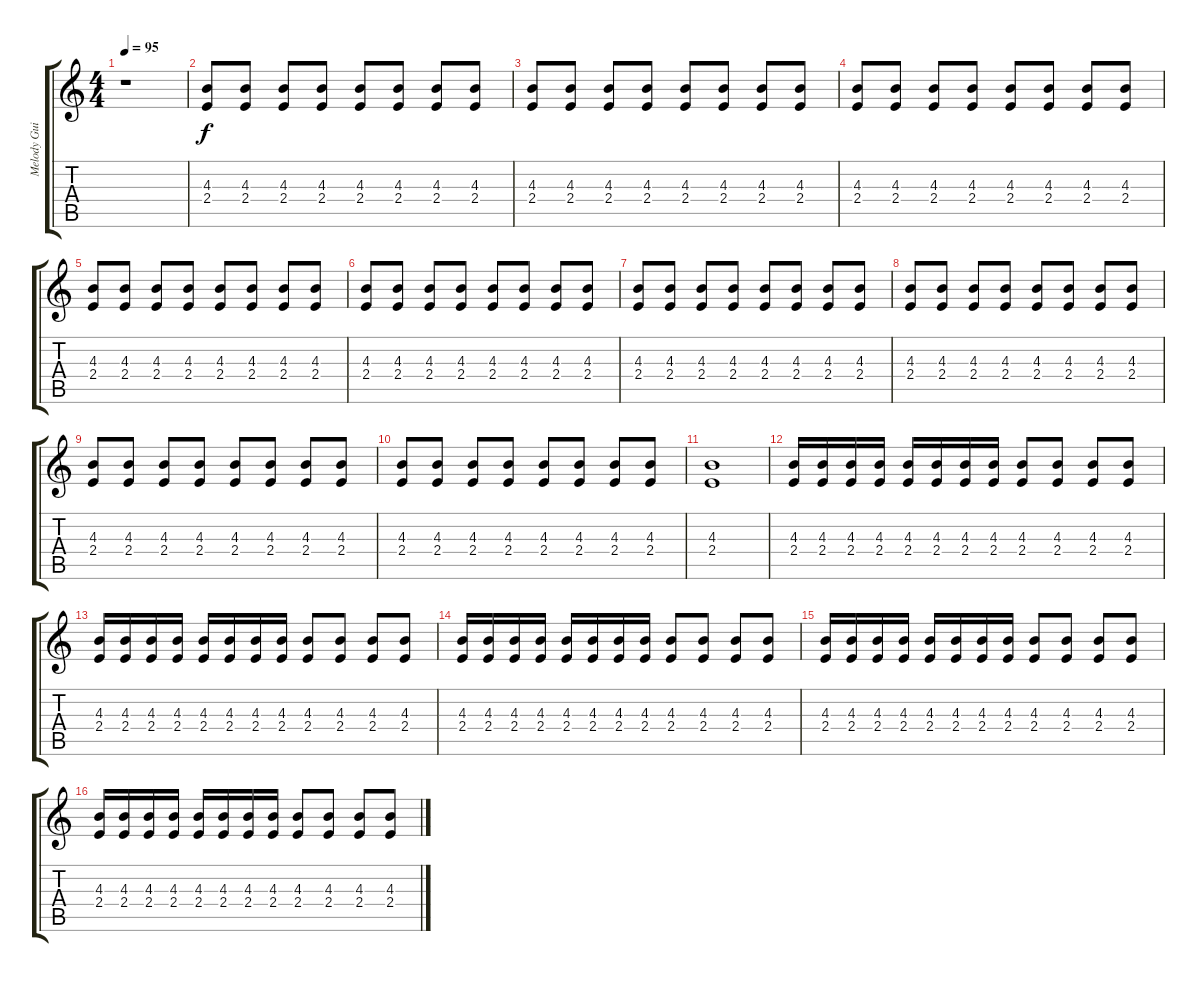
\track ("Melody Guitar" "Melody Gui") {instrument distortionguitar}
\staff {score tabs}
\tuning (E4 B3 G3 D3 A2 E2) {hide}
\ts (4 4)
\tempo 95
\clef g2
\ks c
r.1{dy fff} |
(4.3 2.4).8{dy f} (4.3 2.4).8 (4.3 2.4).8 (4.3 2.4).8 (4.3 2.4).8 (4.3 2.4).8 (4.3 2.4).8 (4.3 2.4).8 |
(4.3 2.4).8 (4.3 2.4).8 (4.3 2.4).8 (4.3 2.4).8 (4.3 2.4).8 (4.3 2.4).8 (4.3 2.4).8 (4.3 2.4).8 |
(4.3 2.4).8 (4.3 2.4).8 (4.3 2.4).8 (4.3 2.4).8 (4.3 2.4).8 (4.3 2.4).8 (4.3 2.4).8 (4.3 2.4).8 |
(4.3 2.4).8 (4.3 2.4).8 (4.3 2.4).8 (4.3 2.4).8 (4.3 2.4).8 (4.3 2.4).8 (4.3 2.4).8 (4.3 2.4).8 |
(4.3 2.4).8 (4.3 2.4).8 (4.3 2.4).8 (4.3 2.4).8 (4.3 2.4).8 (4.3 2.4).8 (4.3 2.4).8 (4.3 2.4).8 |
(4.3 2.4).8 (4.3 2.4).8 (4.3 2.4).8 (4.3 2.4).8 (4.3 2.4).8 (4.3 2.4).8 (4.3 2.4).8 (4.3 2.4).8 |
(4.3 2.4).8 (4.3 2.4).8 (4.3 2.4).8 (4.3 2.4).8 (4.3 2.4).8 (4.3 2.4).8 (4.3 2.4).8 (4.3 2.4).8 |
(4.3 2.4).8 (4.3 2.4).8 (4.3 2.4).8 (4.3 2.4).8 (4.3 2.4).8 (4.3 2.4).8 (4.3 2.4).8 (4.3 2.4).8 |
(4.3 2.4).8 (4.3 2.4).8 (4.3 2.4).8 (4.3 2.4).8 (4.3 2.4).8 (4.3 2.4).8 (4.3 2.4).8 (4.3 2.4).8 |
(4.3 2.4).1 |
(4.3 2.4).16 (4.3 2.4).16 (4.3 2.4).16 (4.3 2.4).16 (4.3 2.4).16 (4.3 2.4).16 (4.3 2.4).16 (4.3 2.4).16 (4.3 2.4).8 (4.3 2.4).8 (4.3 2.4).8 (4.3 2.4).8 |
(4.3 2.4).16 (4.3 2.4).16 (4.3 2.4).16 (4.3 2.4).16 (4.3 2.4).16 (4.3 2.4).16 (4.3 2.4).16 (4.3 2.4).16 (4.3 2.4).8 (4.3 2.4).8 (4.3 2.4).8 (4.3 2.4).8 |
(4.3 2.4).16 (4.3 2.4).16 (4.3 2.4).16 (4.3 2.4).16 (4.3 2.4).16 (4.3 2.4).16 (4.3 2.4).16 (4.3 2.4).16 (4.3 2.4).8 (4.3 2.4).8 (4.3 2.4).8 (4.3 2.4).8 |
(4.3 2.4).16 (4.3 2.4).16 (4.3 2.4).16 (4.3 2.4).16 (4.3 2.4).16 (4.3 2.4).16 (4.3 2.4).16 (4.3 2.4).16 (4.3 2.4).8 (4.3 2.4).8 (4.3 2.4).8 (4.3 2.4).8 |
(4.3 2.4).16 (4.3 2.4).16 (4.3 2.4).16 (4.3 2.4).16 (4.3 2.4).16 (4.3 2.4).16 (4.3 2.4).16 (4.3 2.4).16 (4.3 2.4).8 (4.3 2.4).8 (4.3 2.4).8 (4.3 2.4).8
